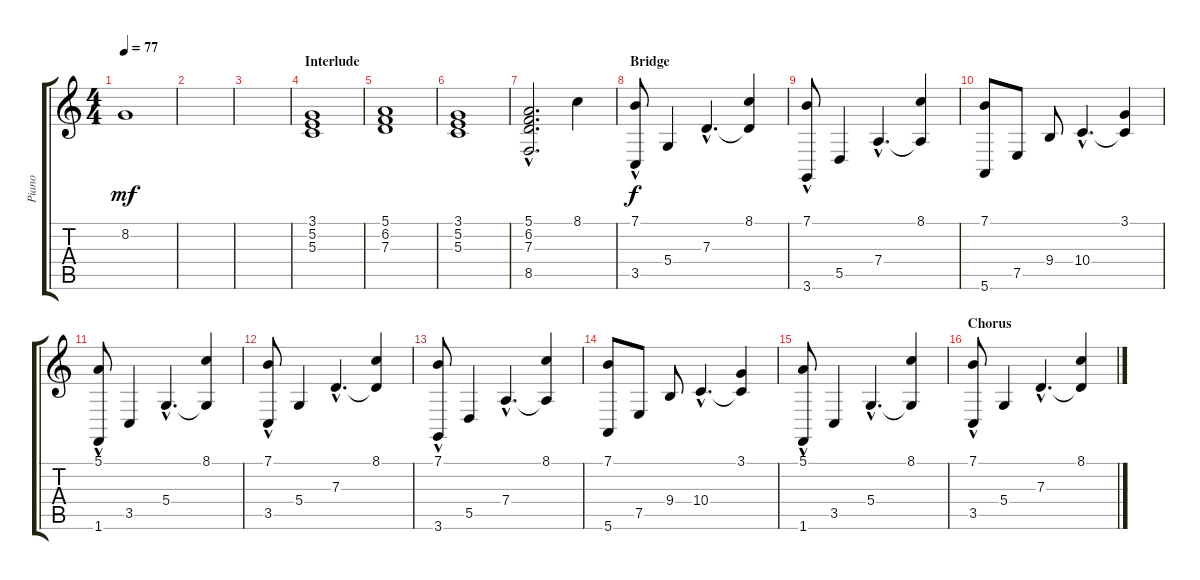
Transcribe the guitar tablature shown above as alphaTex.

\track ("Piano" "Piano") {instrument acousticgrandpiano}
\staff {score tabs}
\tuning (E4 B3 G3 D3 A2 E2) {hide}
\ts (4 4)
\tempo 77
\clef g2
\ks c
8.2.1{dy mf} |
|
|
\section ("" "Interlude")
(3.1 5.2 5.3).1 |
(5.1 6.2 7.3).1 |
(3.1 5.2 5.3).1 |
(5.1{hac} 6.2{hac} 7.3{hac} 8.5).2{d} 8.1.4 |
\section ("" "Bridge")
(7.1{hac} 3.5).8{dy f} 5.4.4 7.3{hac}.4{d} (8.1 7.3{t}).4 |
(7.1{hac} 3.6).8 5.5.4 7.4{hac}.4{d} (8.1 7.4{t}).4 |
(7.1 5.6).8 7.5.8 9.4.8 10.4{hac}.4{d} (3.1 10.4{t}).4 |
(5.1{hac} 1.6).8 3.5.4 5.4{hac}.4{d} (8.1 5.4{t}).4 |
(7.1{hac} 3.5).8 5.4.4 7.3{hac}.4{d} (8.1 7.3{t}).4 |
(7.1{hac} 3.6).8 5.5.4 7.4{hac}.4{d} (8.1 7.4{t}).4 |
(7.1 5.6).8 7.5.8 9.4.8 10.4{hac}.4{d} (3.1 10.4{t}).4 |
(5.1{hac} 1.6).8 3.5.4 5.4{hac}.4{d} (8.1 5.4{t}).4 |
\section ("" "Chorus")
(7.1{hac} 3.5).8 5.4.4 7.3{hac}.4{d} (8.1 7.3{t}).4
